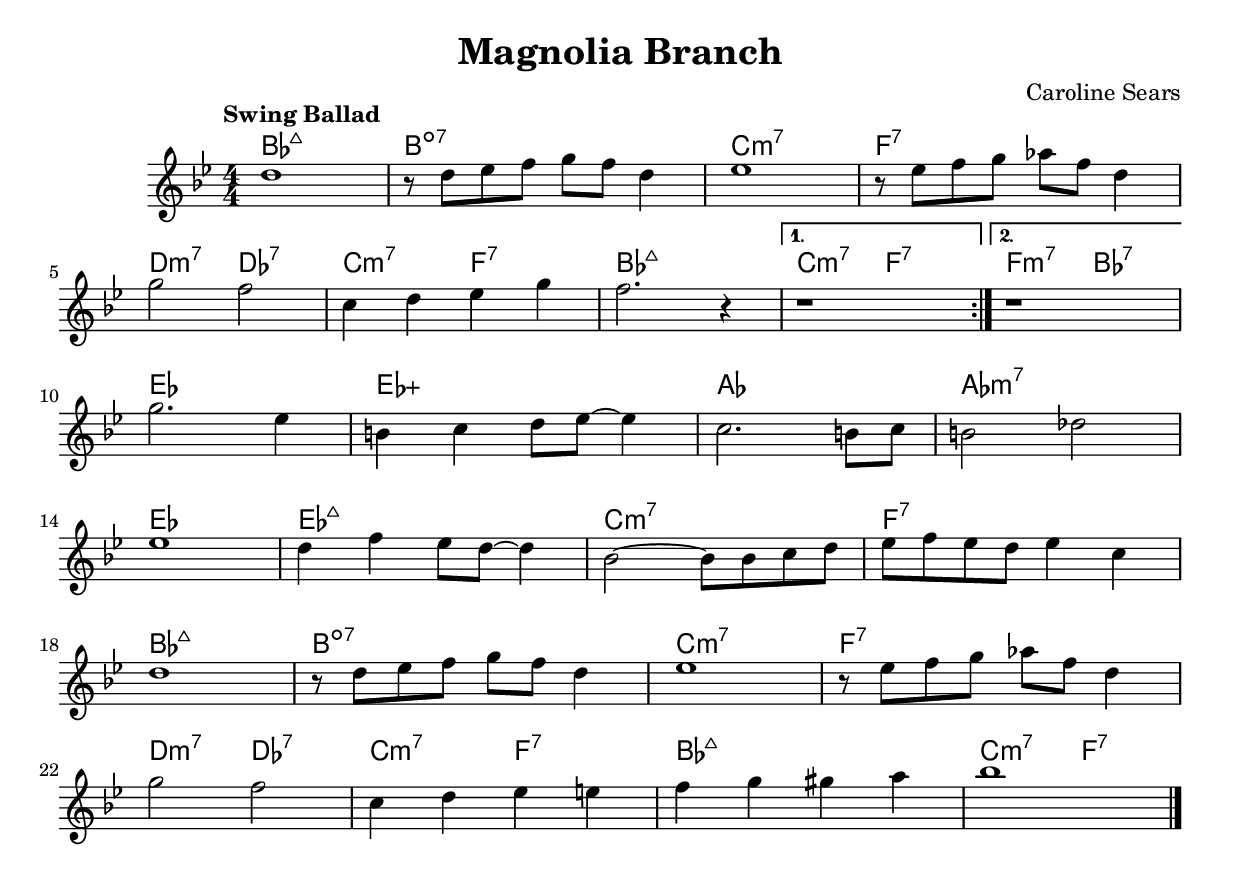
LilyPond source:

\header {
  title = "Magnolia Branch"
  composer = "Caroline Sears"
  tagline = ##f

}

  harmonies = \chordmode { bes1:maj7 b1:dim7 c:m7 f:7 d2:m7 des:7 c:m7 f:7 bes1:maj7
  c2:m7 f:7 f:m7 bes:7  ees1 ees:aug aes aes:m7 ees1 ees1:maj7 c:m7 f:7  bes:maj7 b:dim7
  c:m7 f:7 d2:m7 des:7 c:m7 f:7 bes1:maj7 c2:m7 f:7}


  melody =  \relative c'' {
  \numericTimeSignature \time 4/4
  \key bes \major
  \tempo "Swing Ballad"
  \repeat volta 2 {
    d1 | r8 d ees f g f d4 | ees1 | r8 ees f g aes f d4|
    \break
    g2 f2 | c4 d ees g | f2. r4 |}
  \alternative {
        {r1}
        {r1 } 
     } 
     \break
    g2. ees4 | b c d8 ees~ees4 | c2. b8 c | b2 des | 
    \break
    ees1 | d4 f ees8 d~d4 | bes2~bes8 bes c d | ees f ees d ees4 c |
    \break
     d1 | r8 d ees f g f d4 | ees1 |r8 ees f g aes f d4 |
     \break
      g2 f | c4 d ees e | f g gis a | bes1 \bar "|."

  }

\score {
  <<
    \new ChordNames {
      \set chordChanges = ##t
      \harmonies
    }
    \new Staff \melody
  >>
  \layout{}
  \midi { \tempo 4 = 120}
}